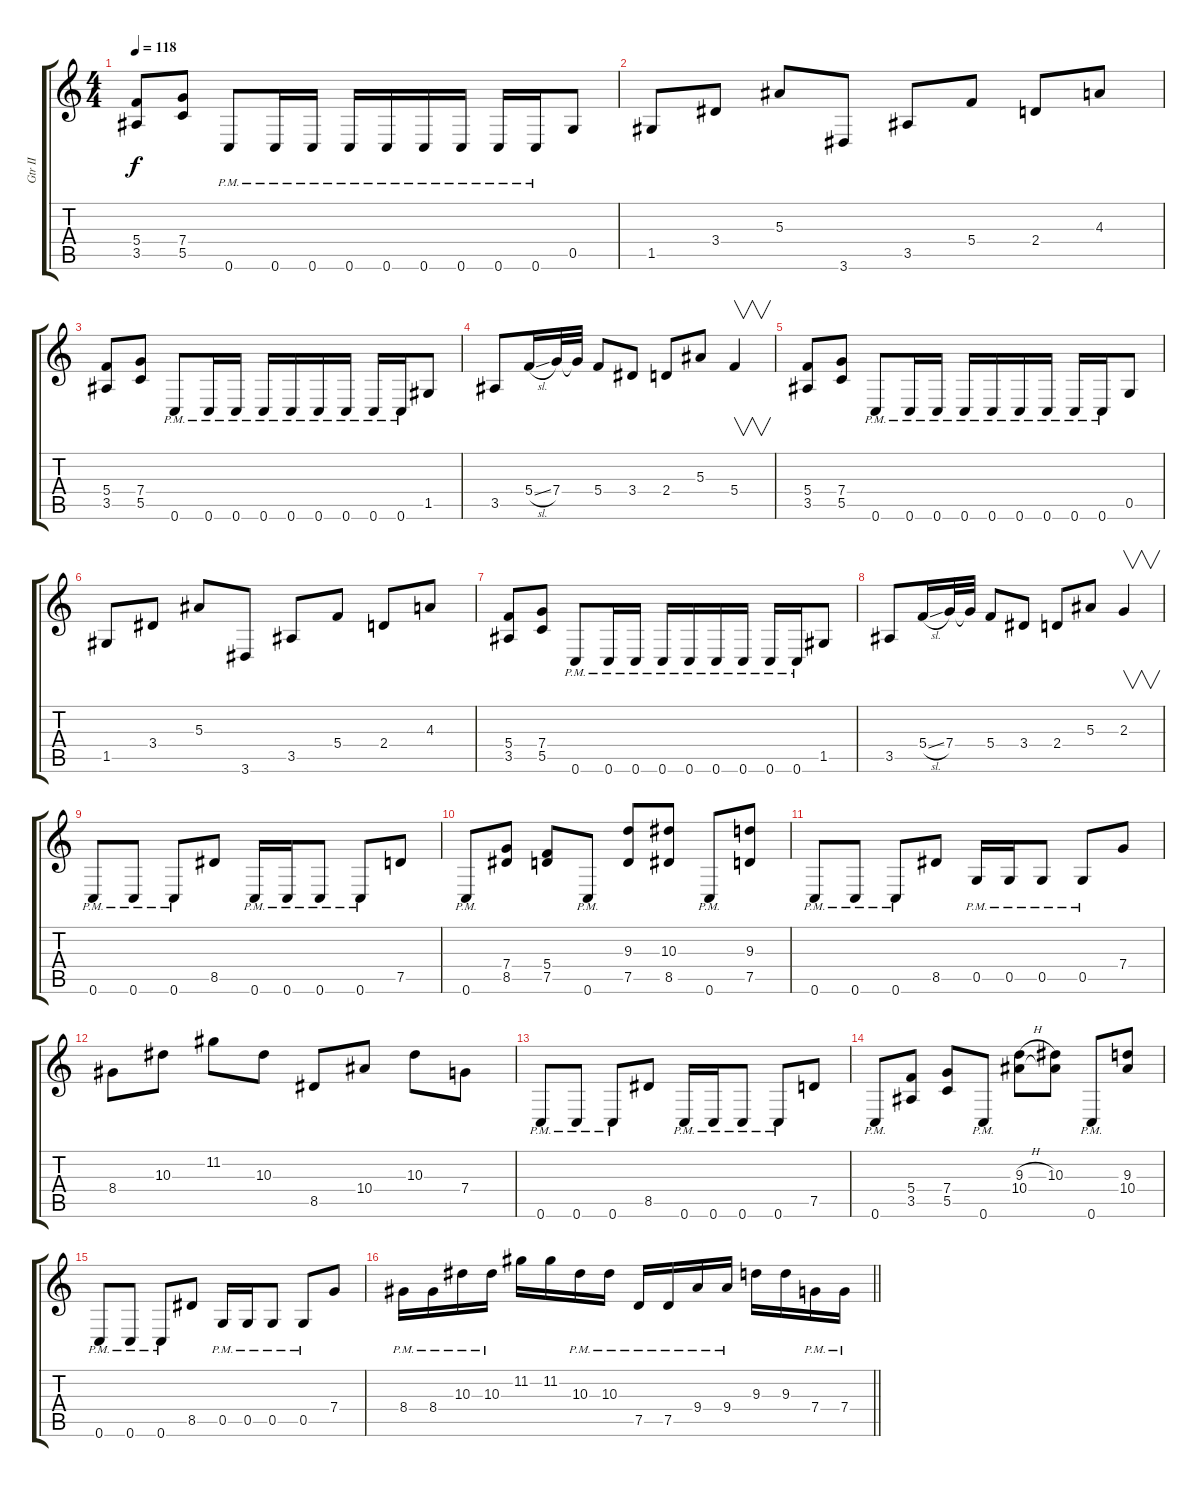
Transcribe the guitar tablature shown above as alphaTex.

\track ("Gtr II" "Gtr II") {instrument overdrivenguitar}
\staff {score tabs}
\tuning (D4 A3 F3 C3 G2 C2) {hide}
\ts (4 4)
\tempo 118
\clef g2
\ks c
(5.4 3.5).8{dy f} (7.4 5.5).8 0.6{pm}.8 0.6{pm}.16 0.6{pm}.16 0.6{pm}.16 0.6{pm}.16 0.6{pm}.16 0.6{pm}.16 0.6{pm}.16 0.6{pm}.16 0.5.8 |
1.5.8 3.4.8 5.3.8 3.6.8 3.5.8 5.4.8 2.4.8 4.3.8 |
(5.4 3.5).8 (7.4 5.5).8 0.6{pm}.8 0.6{pm}.16 0.6{pm}.16 0.6{pm}.16 0.6{pm}.16 0.6{pm}.16 0.6{pm}.16 0.6{pm}.16 0.6{pm}.16 1.5.8 |
3.5.8 5.4{sl}.16 7.4.32 7.4{t}.32 5.4.8 3.4.8 2.4.8 5.3.8 5.4.4{v} |
(5.4 3.5).8 (7.4 5.5).8 0.6{pm}.8 0.6{pm}.16 0.6{pm}.16 0.6{pm}.16 0.6{pm}.16 0.6{pm}.16 0.6{pm}.16 0.6{pm}.16 0.6{pm}.16 0.5.8 |
1.5.8 3.4.8 5.3.8 3.6.8 3.5.8 5.4.8 2.4.8 4.3.8 |
(5.4 3.5).8 (7.4 5.5).8 0.6{pm}.8 0.6{pm}.16 0.6{pm}.16 0.6{pm}.16 0.6{pm}.16 0.6{pm}.16 0.6{pm}.16 0.6{pm}.16 0.6{pm}.16 1.5.8 |
3.5.8 5.4{sl}.16 7.4.32 7.4{t}.32 5.4.8 3.4.8 2.4.8 5.3.8 2.3.4{v} |
0.6{pm}.8 0.6{pm}.8 0.6{pm}.8 8.5.8 0.6{pm}.16 0.6{pm}.16 0.6{pm}.8 0.6{pm}.8 7.5.8 |
0.6{pm}.8 (7.4 8.5).8 (5.4 7.5).8 0.6{pm}.8 (9.3 7.5).8 (10.3 8.5).8 0.6{pm}.8 (9.3 7.5).8 |
0.6{pm}.8 0.6{pm}.8 0.6{pm}.8 8.5.8 0.5{pm}.16 0.5{pm}.16 0.5{pm}.8 0.5{pm}.8 7.4.8 |
8.4.8 10.3.8 11.2.8 10.3.8 8.5.8 10.4.8 10.3.8 7.4.8 |
0.6{pm}.8 0.6{pm}.8 0.6{pm}.8 8.5.8 0.6{pm}.16 0.6{pm}.16 0.6{pm}.8 0.6{pm}.8 7.5.8 |
0.6{pm}.8 (5.4 3.5).8 (7.4 5.5).8 0.6{pm}.8 (9.3{h} 10.4).8 (10.3 10.4{t}).8 0.6{pm}.8 (9.3 10.4).8 |
0.6{pm}.8 0.6{pm}.8 0.6{pm}.8 8.5.8 0.5{pm}.16 0.5{pm}.16 0.5{pm}.8 0.5{pm}.8 7.4.8 |
\barLineRight lightlight
8.4{pm}.16 8.4{pm}.16 10.3{pm}.16 10.3{pm}.16 11.2.16 11.2.16 10.3{pm}.16 10.3{pm}.16 7.5{pm}.16 7.5{pm}.16 9.4{pm}.16 9.4{pm}.16 9.3.16 9.3.16 7.4{pm}.16 7.4{pm}.16
